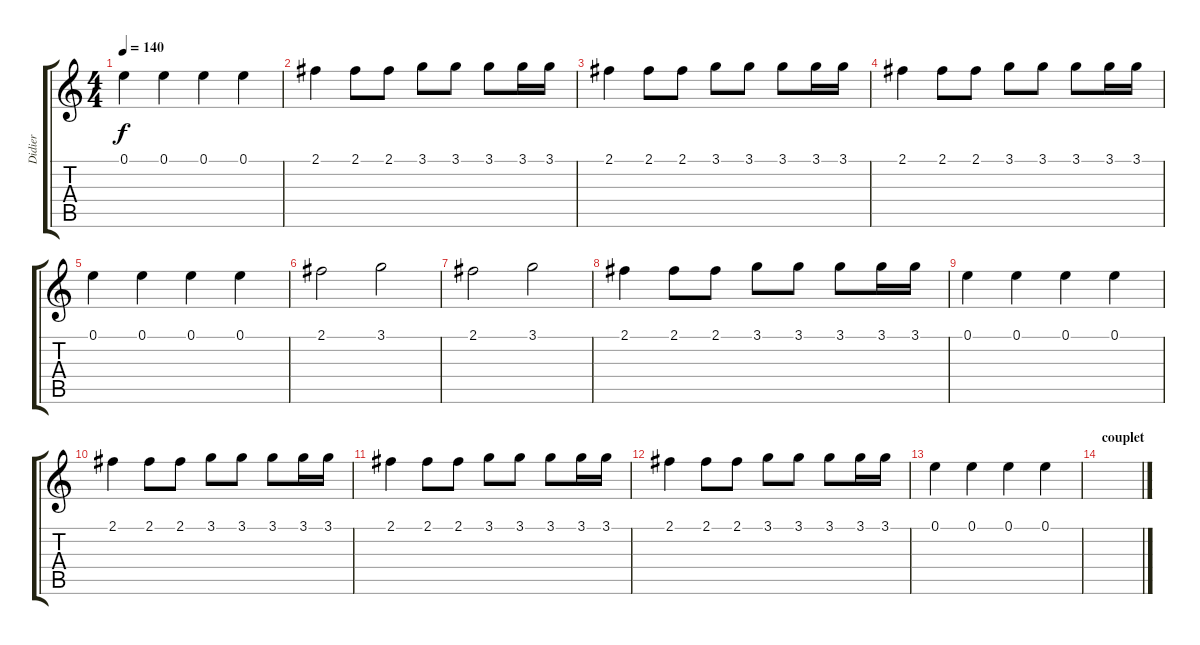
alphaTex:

\track ("Didier" "Didier") {instrument distortionguitar}
\staff {score tabs}
\tuning (E4 B3 G3 D3 A2 E2) {hide}
\ts (4 4)
\tempo 140
\clef g2
\ks c
0.1.4{dy f} 0.1.4 0.1.4 0.1.4 |
2.1.4 2.1.8 2.1.8 3.1.8 3.1.8 3.1.8 3.1.16 3.1.16 |
2.1.4 2.1.8 2.1.8 3.1.8 3.1.8 3.1.8 3.1.16 3.1.16 |
2.1.4 2.1.8 2.1.8 3.1.8 3.1.8 3.1.8 3.1.16 3.1.16 |
0.1.4 0.1.4 0.1.4 0.1.4 |
2.1.2 3.1.2 |
2.1.2 3.1.2 |
2.1.4 2.1.8 2.1.8 3.1.8 3.1.8 3.1.8 3.1.16 3.1.16 |
0.1.4 0.1.4 0.1.4 0.1.4 |
2.1.4 2.1.8 2.1.8 3.1.8 3.1.8 3.1.8 3.1.16 3.1.16 |
2.1.4 2.1.8 2.1.8 3.1.8 3.1.8 3.1.8 3.1.16 3.1.16 |
2.1.4 2.1.8 2.1.8 3.1.8 3.1.8 3.1.8 3.1.16 3.1.16 |
0.1.4 0.1.4 0.1.4 0.1.4 |
\section ("" "couplet")
